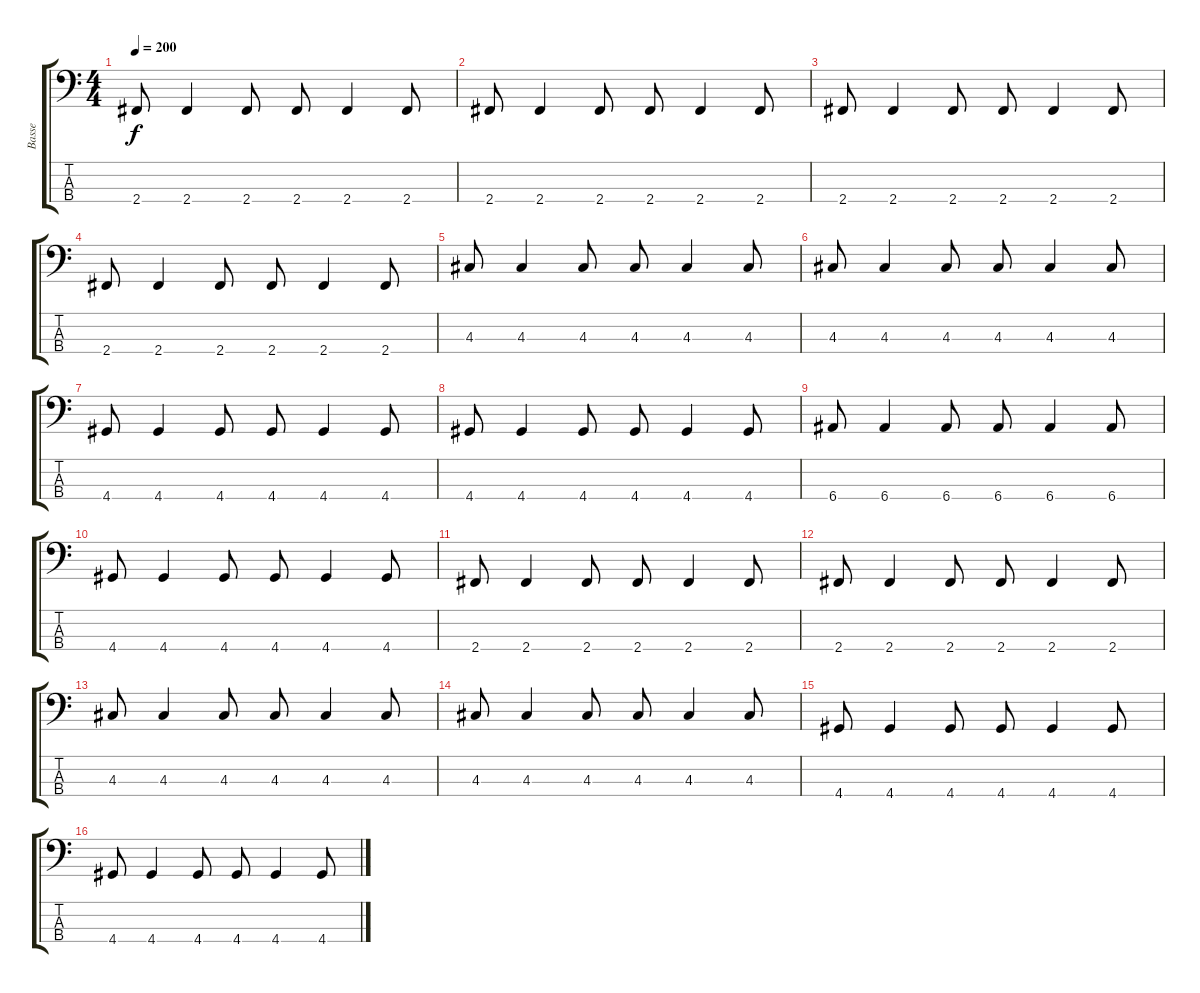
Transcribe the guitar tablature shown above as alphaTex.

\track ("Basse" "Basse") {instrument electricbassfinger}
\staff {score tabs}
\tuning (G2 D2 A1 E1) {hide}
\ts (4 4)
\tempo 200
\clef f4
\ks c
2.4.8{dy f} 2.4.4 2.4.8 2.4.8 2.4.4 2.4.8 |
2.4.8 2.4.4 2.4.8 2.4.8 2.4.4 2.4.8 |
2.4.8 2.4.4 2.4.8 2.4.8 2.4.4 2.4.8 |
2.4.8 2.4.4 2.4.8 2.4.8 2.4.4 2.4.8 |
4.3.8 4.3.4 4.3.8 4.3.8 4.3.4 4.3.8 |
4.3.8 4.3.4 4.3.8 4.3.8 4.3.4 4.3.8 |
4.4.8 4.4.4 4.4.8 4.4.8 4.4.4 4.4.8 |
4.4.8 4.4.4 4.4.8 4.4.8 4.4.4 4.4.8 |
6.4.8 6.4.4 6.4.8 6.4.8 6.4.4 6.4.8 |
4.4.8 4.4.4 4.4.8 4.4.8 4.4.4 4.4.8 |
2.4.8 2.4.4 2.4.8 2.4.8 2.4.4 2.4.8 |
2.4.8 2.4.4 2.4.8 2.4.8 2.4.4 2.4.8 |
4.3.8 4.3.4 4.3.8 4.3.8 4.3.4 4.3.8 |
4.3.8 4.3.4 4.3.8 4.3.8 4.3.4 4.3.8 |
4.4.8 4.4.4 4.4.8 4.4.8 4.4.4 4.4.8 |
4.4.8 4.4.4 4.4.8 4.4.8 4.4.4 4.4.8
